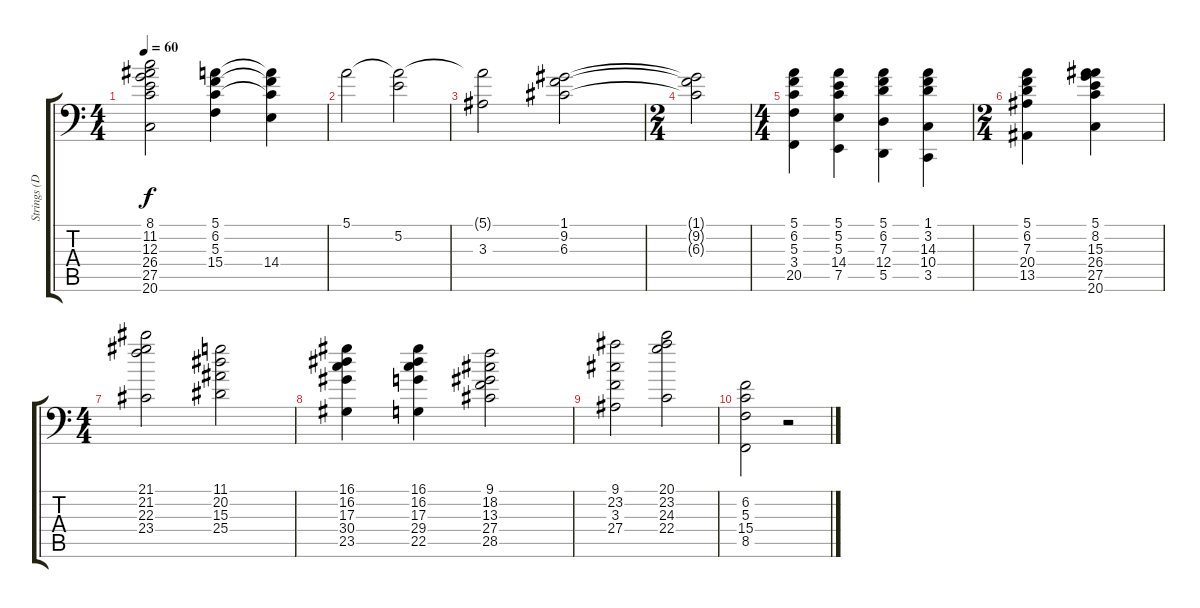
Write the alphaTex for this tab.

\track ("Strings (Del Newman)" "Strings (D") {instrument stringensemble1}
\staff {score tabs}
\tuning (E4 B3 G3 D2 A1 E1) {hide}
\ts (4 4)
\tempo 60
\clef f4
\ks c
(8.1 11.2 12.3 26.4 27.5 20.6).2{dy f} (5.1 6.2 5.3 15.4).4 (5.1{t} 6.2{t} 5.3{t} 14.4).4 |
5.1.2 (5.1{t} 5.2).2 |
(5.1{t} 3.3).2 (1.1 9.2 6.3).2 |
\ts (2 4)
(1.1{t} 9.2{t} 6.3{t}).2 |
\ts (4 4)
(5.1 6.2 5.3 3.4 20.5).4 (5.1 5.2 5.3 14.4 7.5).4 (5.1 6.2 7.3 12.4 5.5).4 (1.1 3.2 14.3 10.4 3.5).4 |
\ts (2 4)
(5.1 6.2 7.3 20.4 13.5).4 (5.1 8.2 15.3 26.4 27.5 20.6).4 |
\ts (4 4)
(21.1 21.2 22.3 23.4).2 (11.1 20.2 15.3 25.4).2 |
(16.1 16.2 17.3 30.4 23.5).4 (16.1 16.2 17.3 29.4 22.5).4 (9.1 18.2 13.3 27.4 28.5).2 |
(9.1 23.2 3.3 27.4).2 (20.1 23.2 24.3 22.4).2 |
(6.2 5.3 15.4 8.5).2 r.2
